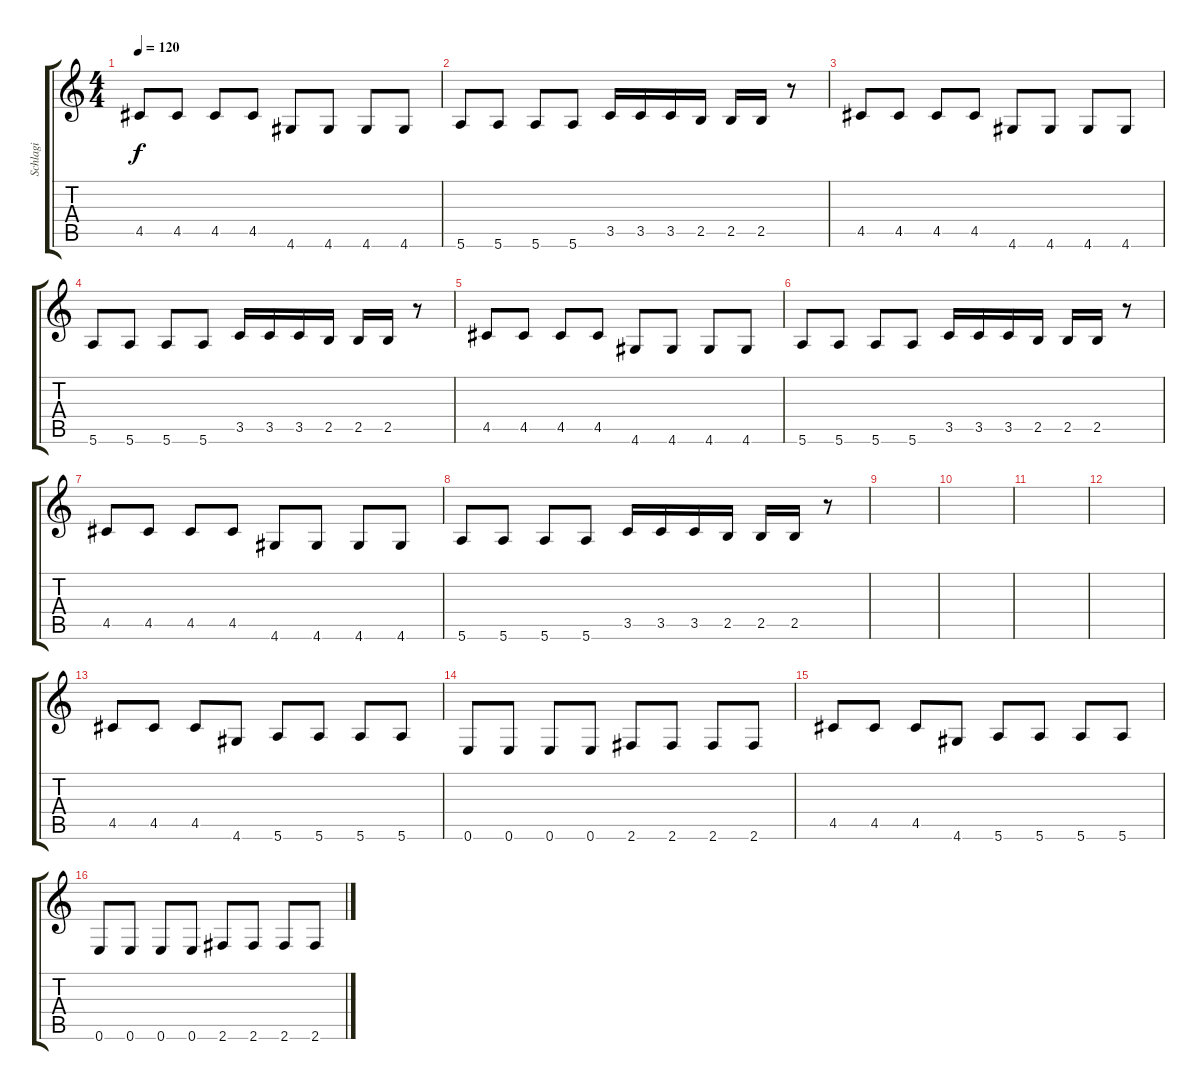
\track ("Schlagi" "Schlagi") {instrument electricbasspick}
\staff {score tabs}
\tuning (E4 B3 G3 D3 A2 E2) {hide}
\ts (4 4)
\tempo 120
\clef g2
\ks c
4.5.8{dy f} 4.5.8 4.5.8 4.5.8 4.6.8 4.6.8 4.6.8 4.6.8 |
5.6.8 5.6.8 5.6.8 5.6.8 3.5.16 3.5.16 3.5.16 2.5.16 2.5.16 2.5.16 r.8 |
4.5.8 4.5.8 4.5.8 4.5.8 4.6.8 4.6.8 4.6.8 4.6.8 |
5.6.8 5.6.8 5.6.8 5.6.8 3.5.16 3.5.16 3.5.16 2.5.16 2.5.16 2.5.16 r.8 |
4.5.8 4.5.8 4.5.8 4.5.8 4.6.8 4.6.8 4.6.8 4.6.8 |
5.6.8 5.6.8 5.6.8 5.6.8 3.5.16 3.5.16 3.5.16 2.5.16 2.5.16 2.5.16 r.8 |
4.5.8 4.5.8 4.5.8 4.5.8 4.6.8 4.6.8 4.6.8 4.6.8 |
5.6.8 5.6.8 5.6.8 5.6.8 3.5.16 3.5.16 3.5.16 2.5.16 2.5.16 2.5.16 r.8 |
|
|
|
|
4.5.8 4.5.8 4.5.8 4.6.8 5.6.8 5.6.8 5.6.8 5.6.8 |
0.6.8 0.6.8 0.6.8 0.6.8 2.6.8 2.6.8 2.6.8 2.6.8 |
4.5.8 4.5.8 4.5.8 4.6.8 5.6.8 5.6.8 5.6.8 5.6.8 |
0.6.8 0.6.8 0.6.8 0.6.8 2.6.8 2.6.8 2.6.8 2.6.8
